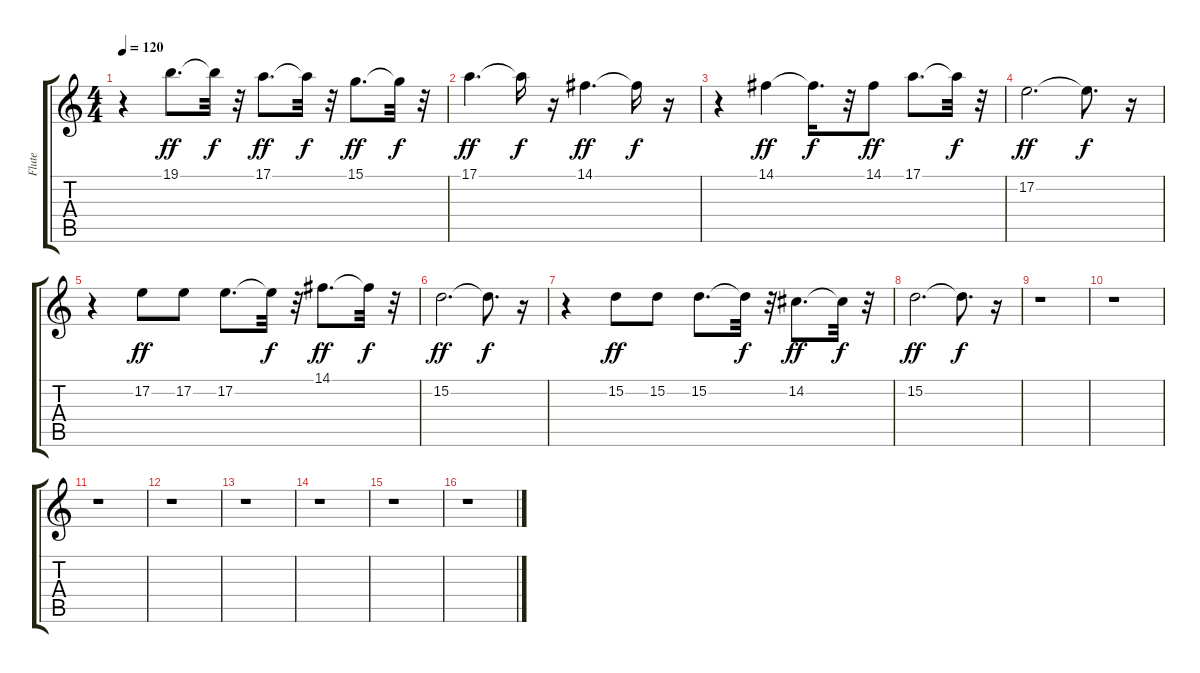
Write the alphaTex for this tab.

\track ("Flute" "Flute") {instrument flute}
\staff {score tabs}
\tuning (E4 B3 G3 D3 A2 E2) {hide}
\ts (4 4)
\tempo 120
\clef g2
\ks c
r.4{dy f} 19.1.8{d dy ff} 19.1{t}.32{dy f} r.32 17.1.8{d dy ff} 17.1{t}.32{dy f} r.32 15.1.8{d dy ff} 15.1{t}.32{dy f} r.32 |
17.1.4{d dy ff} 17.1{t}.16{dy f} r.16 14.1.4{d dy ff} 14.1{t}.16{dy f} r.16 |
r.4 14.1.4{dy ff} 14.1{t}.16{d dy f} r.32 14.1.8{dy ff} 17.1.8{d} 17.1{t}.32{dy f} r.32 |
17.2.2{d dy ff} 17.2{t}.8{d dy f} r.16 |
r.4 17.2.8{dy ff} 17.2.8 17.2.8{d} 17.2{t}.32{dy f} r.32 14.1.8{d dy ff} 14.1{t}.32{dy f} r.32 |
15.2.2{d dy ff} 15.2{t}.8{d dy f} r.16 |
r.4 15.2.8{dy ff} 15.2.8 15.2.8{d} 15.2{t}.32{dy f} r.32 14.2.8{d dy ff} 14.2{t}.32{dy f} r.32 |
15.2.2{d dy ff} 15.2{t}.8{d dy f} r.16 |
r.1 |
r.1 |
r.1 |
r.1 |
r.1 |
r.1 |
r.1 |
r.1
